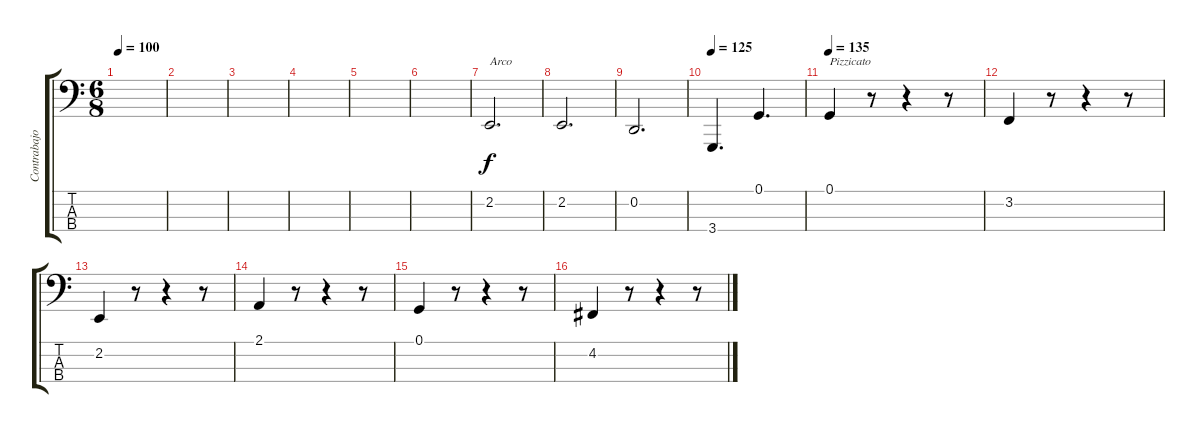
\track ("Contrabajo" "Contrabajo") {instrument contrabass}
\staff {score tabs}
\tuning (G1 D1 A0 E0) {hide}
\ts (6 8)
\tempo 100
\clef f4
\ks c
|
|
|
|
|
|
2.2.2{d txt "Arco"} |
2.2.2{d} |
0.2.2{d} |
\tempo 125
3.4.4{d} 0.1.4{d} |
\tempo 135
0.1.4{txt "Pizzicato" instrument pizzicatostrings} r.8 r.4 r.8 |
3.2.4 r.8 r.4 r.8 |
2.2.4 r.8 r.4 r.8 |
2.1.4 r.8 r.4 r.8 |
0.1.4 r.8 r.4 r.8 |
4.2.4 r.8 r.4 r.8
